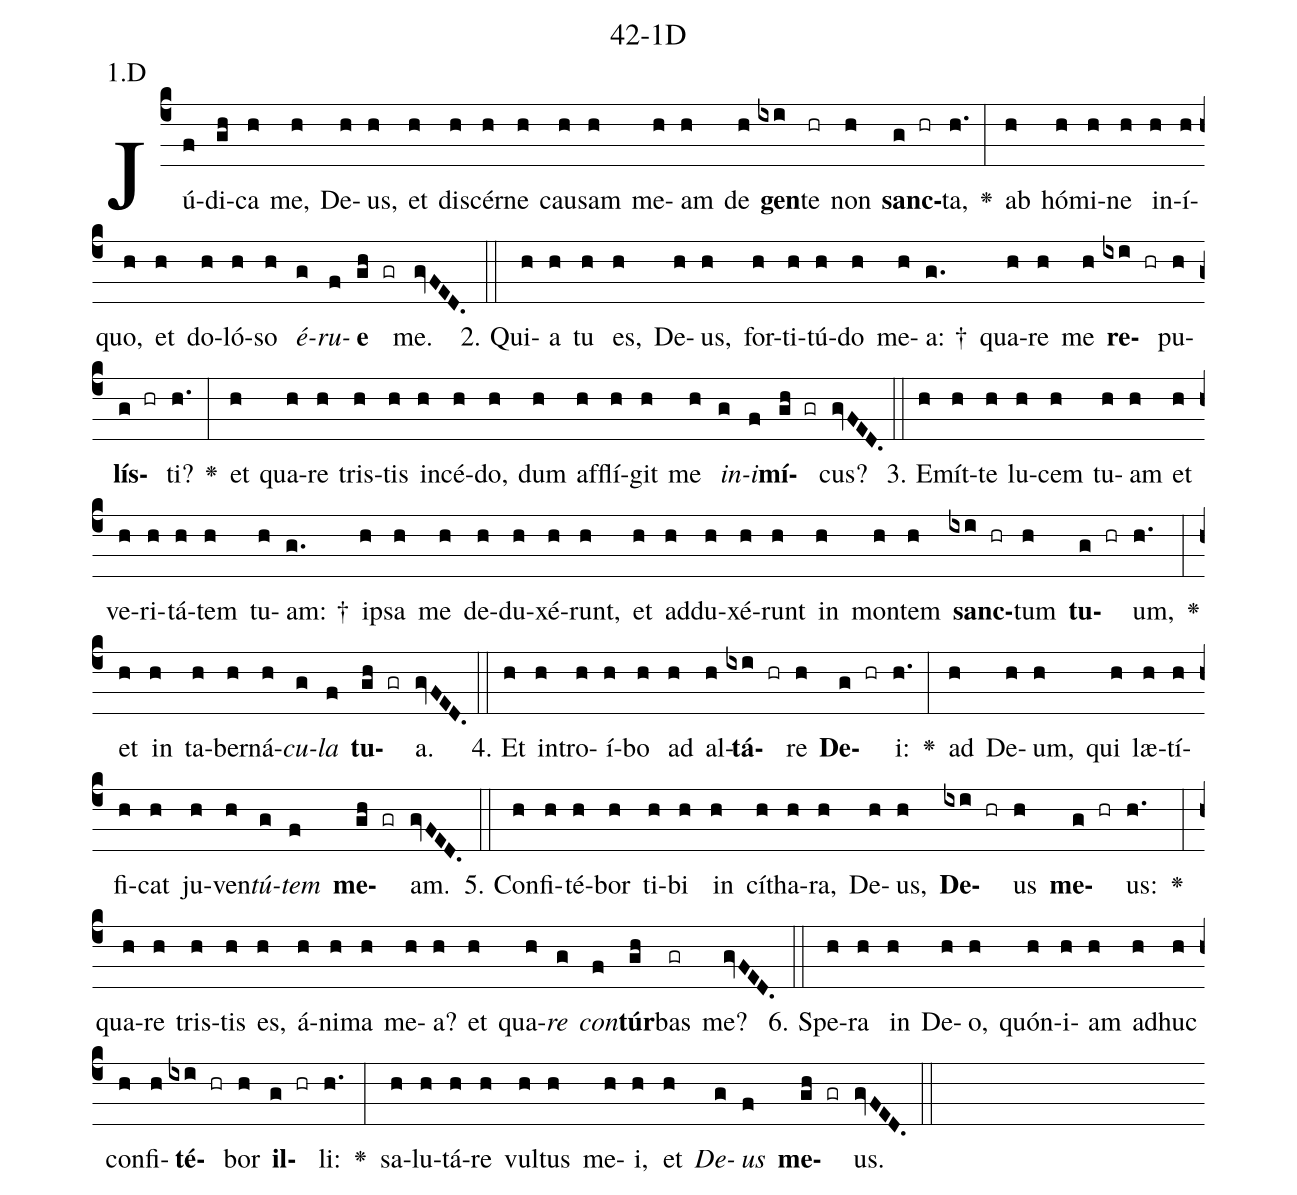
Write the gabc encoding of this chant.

name: 42-1D;
annotation: 1.D;
%%
(c4)Jú(f)di(gh)ca(h) me,(h) De(h)us,(h) et(h) di(h)scér(h)ne(h) cau(h)sam(h) me(h)am(h) de(h) <b>gen</b>(ixi)te(hr) non(h) <b>sanc</b>(g hr)ta,(h.) <v>\greheightstar</v>(:) ab(h) hó(h)mi(h)ne(h) in(h)í(h)quo,(h) et(h) do(h)ló(h)so(h) <i>é</i>(g)<i>ru</i>(f)<b>e</b>(gh gr) me.(gvFED.) (::)
2. Qui(h)a(h) tu(h) es,(h) De(h)us,(h) for(h)ti(h)tú(h)do(h) me(h)a: †(g.) qua(h)re(h) me(h) <b>re</b>(ixi hr)pu(h)<b>lís</b>(g hr)ti?(h.) <v>\greheightstar</v>(:) et(h) qua(h)re(h) tris(h)tis(h) in(h)cé(h)do,(h) dum(h) af(h)flí(h)git(h) me(h) <i>in</i>(g)<i>i</i>(f)<b>mí</b>(gh gr)cus?(gvFED.) (::)
3. E(h)mít(h)te(h) lu(h)cem(h) tu(h)am(h) et(h) ve(h)ri(h)tá(h)tem(h) tu(h)am: †(g.) ip(h)sa(h) me(h) de(h)du(h)xé(h)runt,(h) et(h) ad(h)du(h)xé(h)runt(h) in(h) mon(h)tem(h) <b>sanc</b>(ixi hr)tum(h) <b>tu</b>(g hr)um,(h.) <v>\greheightstar</v>(:) et(h) in(h) ta(h)ber(h)ná(h)<i>cu</i>(g)<i>la</i>(f) <b>tu</b>(gh gr)a.(gvFED.) (::)
4. Et(h) in(h)tro(h)í(h)bo(h) ad(h) al(h)<b>tá</b>(ixi hr)re(h) <b>De</b>(g hr)i:(h.) <v>\greheightstar</v>(:) ad(h) De(h)um,(h) qui(h) læ(h)tí(h)fi(h)cat(h) ju(h)ven(h)<i>tú</i>(g)<i>tem</i>(f) <b>me</b>(gh gr)am.(gvFED.) (::)
5. Con(h)fi(h)té(h)bor(h) ti(h)bi(h) in(h) cí(h)tha(h)ra,(h) De(h)us,(h) <b>De</b>(ixi hr)us(h) <b>me</b>(g hr)us:(h.) <v>\greheightstar</v>(:) qua(h)re(h) tris(h)tis(h) es,(h) á(h)ni(h)ma(h) me(h)a?(h) et(h) qua(h)<i>re</i>(g) <i>con</i>(f)<b>túr</b>(gh)bas(gr) me?(gvFED.) (::)
6. Spe(h)ra(h) in(h) De(h)o,(h) quón(h)i(h)am(h) ad(h)huc(h) con(h)fi(h)<b>té</b>(ixi hr)bor(h) <b>il</b>(g hr)li:(h.) <v>\greheightstar</v>(:) sa(h)lu(h)tá(h)re(h) vul(h)tus(h) me(h)i,(h) et(h) <i>De</i>(g)<i>us</i>(f) <b>me</b>(gh gr)us.(gvFED.) (::)
